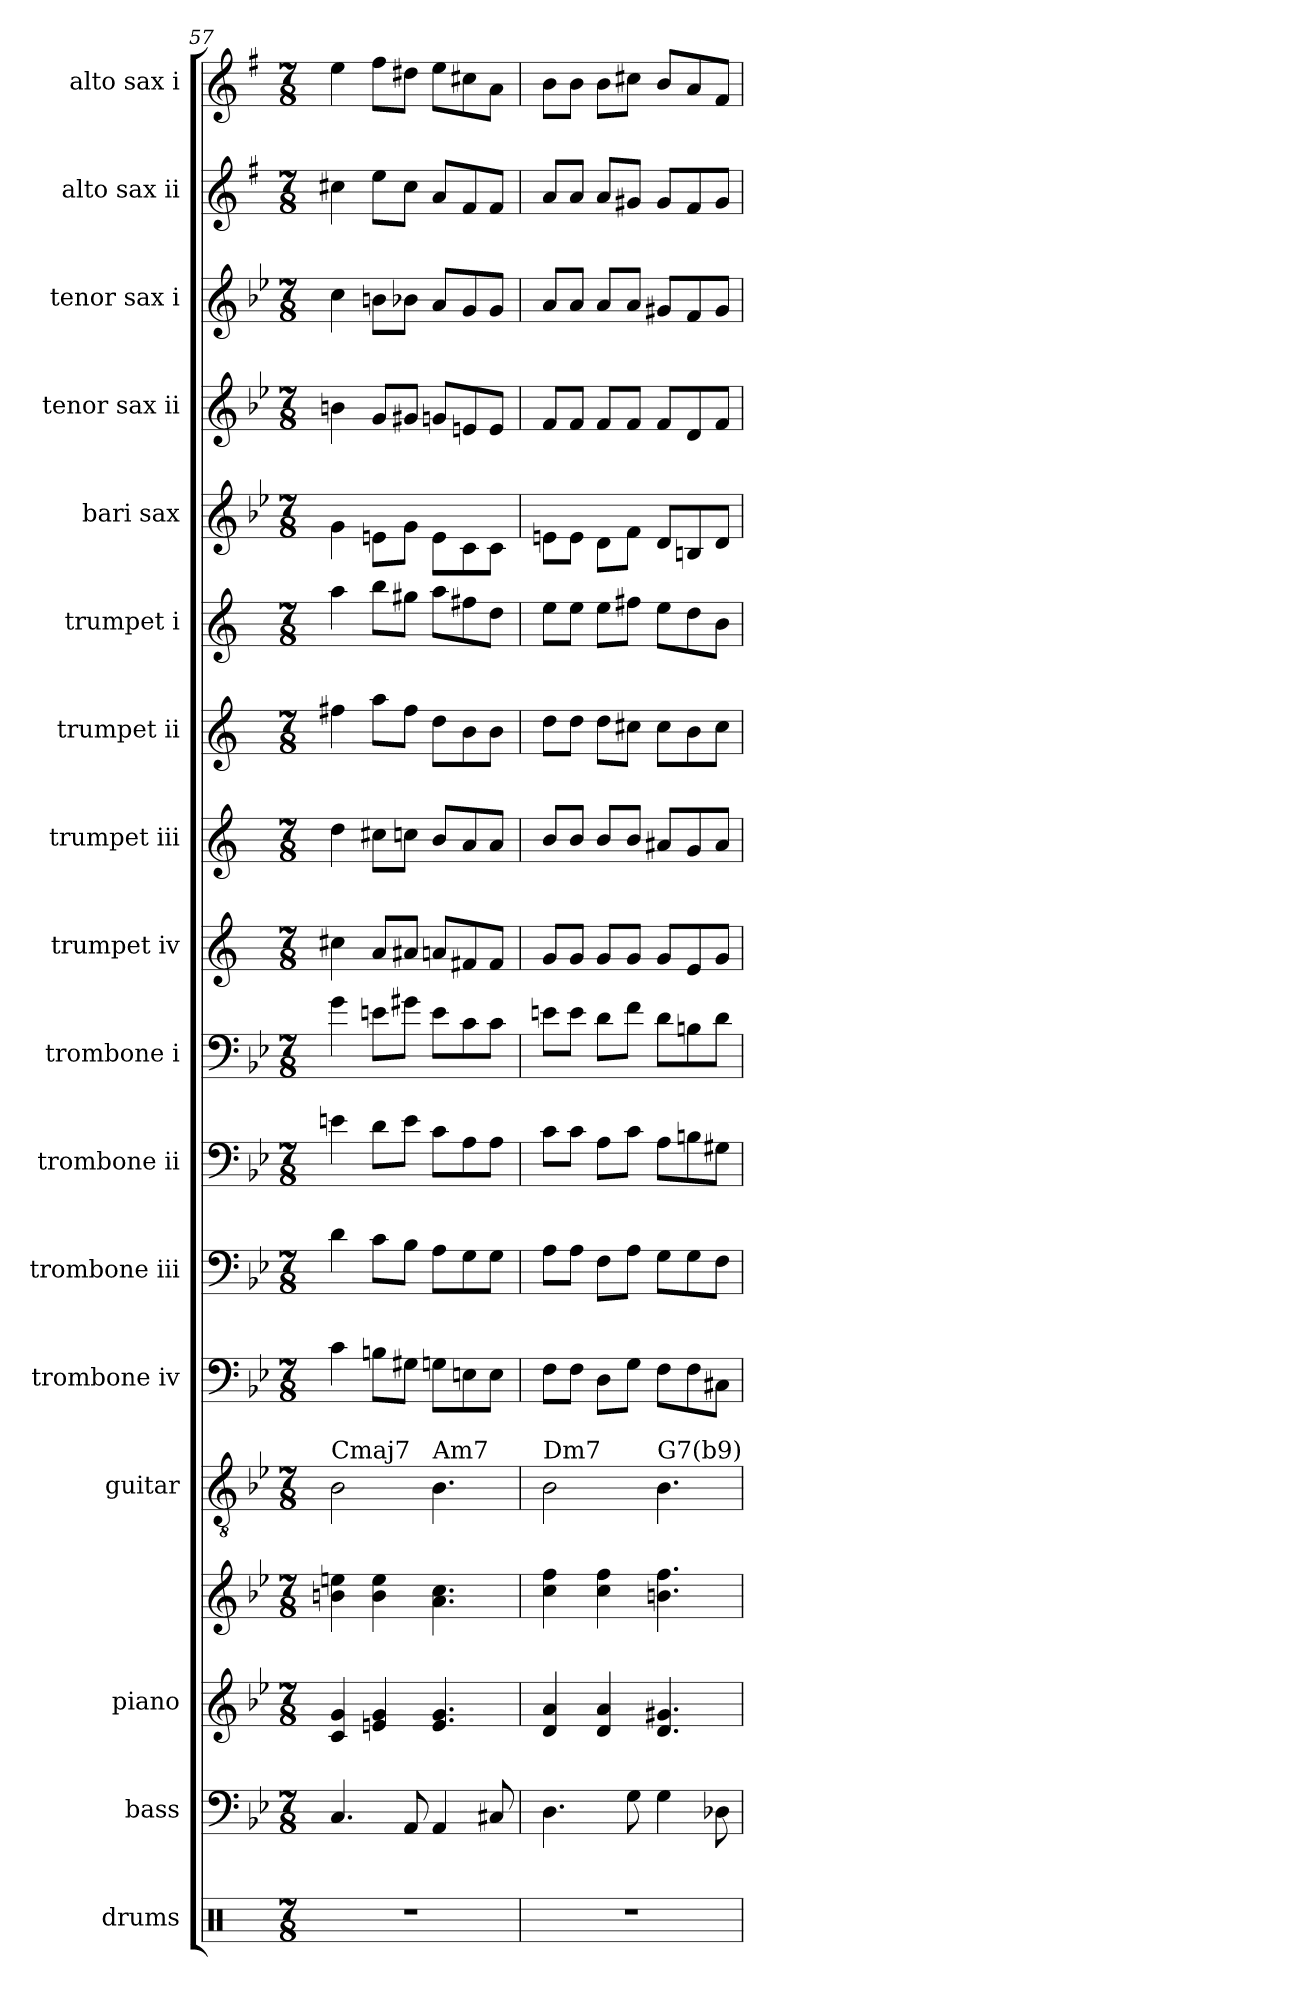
**kern	**kern	**kern	**kern	**kern	**kern	**kern	**kern	**kern	**kern	**kern	**kern	**kern	**kern	**kern	**kern	**kern	**kern
*part17	*part16	*part15	*part15	*part14	*part13	*part12	*part11	*part10	*part9	*part8	*part7	*part6	*part5	*part4	*part3	*part2	*part1
*staff18	*staff17	*staff16	*staff15	*staff14	*staff13	*staff12	*staff11	*staff10	*staff9	*staff8	*staff7	*staff6	*staff5	*staff4	*staff3	*staff2	*staff1
*I"drums	*I"bass	*I"piano	*	*I"guitar	*I"trombone iv	*I"trombone iii	*I"trombone ii	*I"trombone i	*I"trumpet iv	*I"trumpet iii	*I"trumpet ii	*I"trumpet i	*I"bari sax	*I"tenor sax ii	*I"tenor sax i	*I"alto sax ii	*I"alto sax i
*I'drs.	*I'bass	*I'pno.	*	*I'gtr.	*I'tbn. iv	*I'tbn. iii	*I'tbn. ii	*I'tbn. i	*I'tpt. iv	*I'tpt. iii	*I'tpt. ii	*I'tpt. i	*I'bari	*I'tenor ii	*I'tenor i	*I'alto ii	*I'alto i
*clefX	*clefF4	*clefG2	*clefG2	*clefGv2	*clefF4	*clefF4	*clefF4	*clefF4	*clefG2	*clefG2	*clefG2	*clefG2	*clefG2	*clefG2	*clefG2	*clefG2	*clefG2
*	*ITrd7c12	*	*	*	*	*	*	*	*ITrd1c2	*ITrd1c2	*ITrd1c2	*ITrd1c2	*ITrd12c21	*ITrd8c14	*ITrd8c14	*ITrd5c9	*ITrd5c9
*k[]	*k[b-e-]	*k[b-e-]	*k[b-e-]	*k[b-e-]	*k[b-e-]	*k[b-e-]	*k[b-e-]	*k[b-e-]	*k[b-e-]	*k[b-e-]	*k[b-e-]	*k[b-e-]	*k[b-e-]	*k[b-e-]	*k[b-e-]	*k[b-e-]	*k[b-e-]
*M7/8	*M7/8	*M7/8	*M7/8	*M7/8	*M7/8	*M7/8	*M7/8	*M7/8	*M7/8	*M7/8	*M7/8	*M7/8	*M7/8	*M7/8	*M7/8	*M7/8	*M7/8
=57	=57	=57	=57	=57	=57	=57	=57	=57	=57	=57	=57	=57	=57	=57	=57	=57	=57
!	!	!	!	!LO:TX:a:t=Cmaj7	!	!	!	!	!	!	!	!	!	!	!	!	!
2..r	4.CC/	4c/ 4g/	4bn\ 4een\	2B-\	4c\	4d\	4en\	4g\	4bn\	4cc\	4een\	4gg\	4G\	4Bn\	4c\	4en\	4g\
.	.	4en/ 4g/	4b\ 4ee\	.	8Bn\L	8c\L	8d\L	8en\L	8g/L	8bn\L	8gg\L	8aa\L	8En\L	8G/L	8Bn\L	8g\L	8a\L
.	8AAA/	.	.	.	8G#X\J	8B-\J	8e\J	8g#X\J	8g#X/J	8b-X\J	8ee\J	8ff#X\J	8G\J	8G#X/J	8B-X\J	8e\J	8f#X\J
!	!	!	!	!LO:TX:a:t=Am7	!	!	!	!	!	!	!	!	!	!	!	!	!
.	4AAA/	4.e/ 4.g/	4.a\ 4.cc\	4.B-\	8Gn\L	8A\L	8c\L	8e\L	8gn/L	8a/L	8cc\L	8gg\L	8E\L	8Gn/L	8A/L	8c/L	8g\L
.	.	.	.	.	8En\	8G\	8A\	8c\	8en/	8g/	8a\	8een\	8C\	8En/	8G/	8A/	8en\
.	8CC#X/	.	.	.	8E\J	8G\J	8A\J	8c\J	8e/J	8g/J	8a\J	8cc\J	8C\J	8E/J	8G/J	8A/J	8c\J
=58	=58	=58	=58	=58	=58	=58	=58	=58	=58	=58	=58	=58	=58	=58	=58	=58	=58
!	!	!	!	!LO:TX:a:t=Dm7	!	!	!	!	!	!	!	!	!	!	!	!	!
2..r	4.DD\	4d/ 4a/	4cc\ 4ff\	2B-\	8F\L	8A\L	8c\L	8en\L	8f/L	8a/L	8cc\L	8dd\L	8En\L	8F/L	8A/L	8c/L	8d\L
.	.	.	.	.	8F\J	8A\J	8c\J	8e\J	8f/J	8a/J	8cc\J	8dd\J	8E\J	8F/J	8A/J	8c/J	8d\J
.	.	4d/ 4a/	4cc\ 4ff\	.	8D\L	8F\L	8A\L	8d\L	8f/L	8a/L	8cc\L	8dd\L	8D\L	8F/L	8A/L	8c/L	8d\L
.	8GG\	.	.	.	8G\J	8A\J	8c\J	8f\J	8f/J	8a/J	8bn\J	8een\J	8F\J	8F/J	8A/J	8Bn/J	8en\J
!	!	!	!	!LO:TX:a:t=G7(b9)	!	!	!	!	!	!	!	!	!	!	!	!	!
.	4GG\	4.d/ 4.g#X/	4.bn\ 4.ff\	4.B-\	8F\L	8G\L	8A\L	8d\L	8f/L	8g#X/L	8b\L	8dd\L	8D/L	8F/L	8G#X/L	8B/L	8d/L
.	.	.	.	.	8F\	8G\	8Bn\	8Bn\	8d/	8f/	8a\	8cc\	8BBn/	8D/	8F/	8A/	8c/
.	8DD-X\	.	.	.	8C#X\J	8F\J	8G#X\J	8d\J	8f/J	8g#/J	8b\J	8a\J	8D/J	8F/J	8G#/J	8B/J	8A/J
=	=	=	=	=	=	=	=	=	=	=	=	=	=	=	=	=	=
*-	*-	*-	*-	*-	*-	*-	*-	*-	*-	*-	*-	*-	*-	*-	*-	*-	*-
